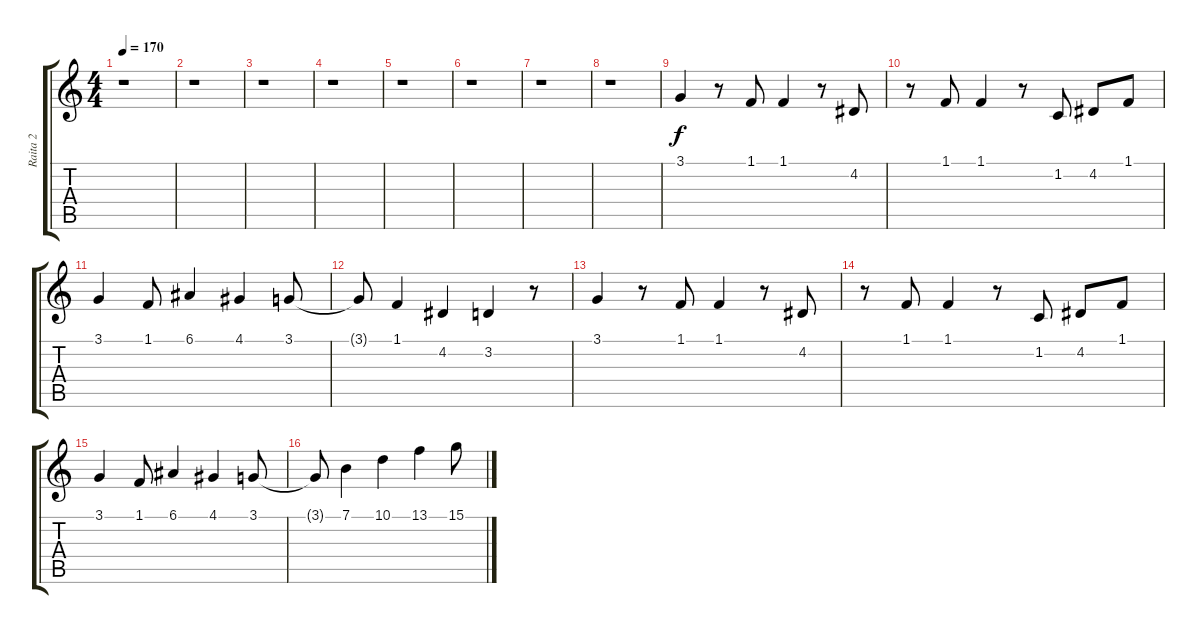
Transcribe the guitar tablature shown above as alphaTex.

\track ("Raita 2" "Raita 2") {instrument acousticgrandpiano}
\staff {score tabs}
\tuning (E4 B3 G3 D3 A2 E2) {hide}
\ts (4 4)
\tempo 170
\clef g2
\ks c
r.1{dy f} |
r.1 |
r.1 |
r.1 |
r.1 |
r.1 |
r.1 |
r.1 |
3.1.4 r.8 1.1.8 1.1.4 r.8 4.2.8 |
r.8 1.1.8 1.1.4 r.8 1.2.8 4.2.8 1.1.8 |
3.1.4 1.1.8 6.1.4 4.1.4 3.1.8 |
3.1{t}.8 1.1.4 4.2.4 3.2.4 r.8 |
3.1.4 r.8 1.1.8 1.1.4 r.8 4.2.8 |
r.8 1.1.8 1.1.4 r.8 1.2.8 4.2.8 1.1.8 |
3.1.4 1.1.8 6.1.4 4.1.4 3.1.8 |
3.1{t}.8 7.1.4 10.1.4 13.1.4 15.1.8
